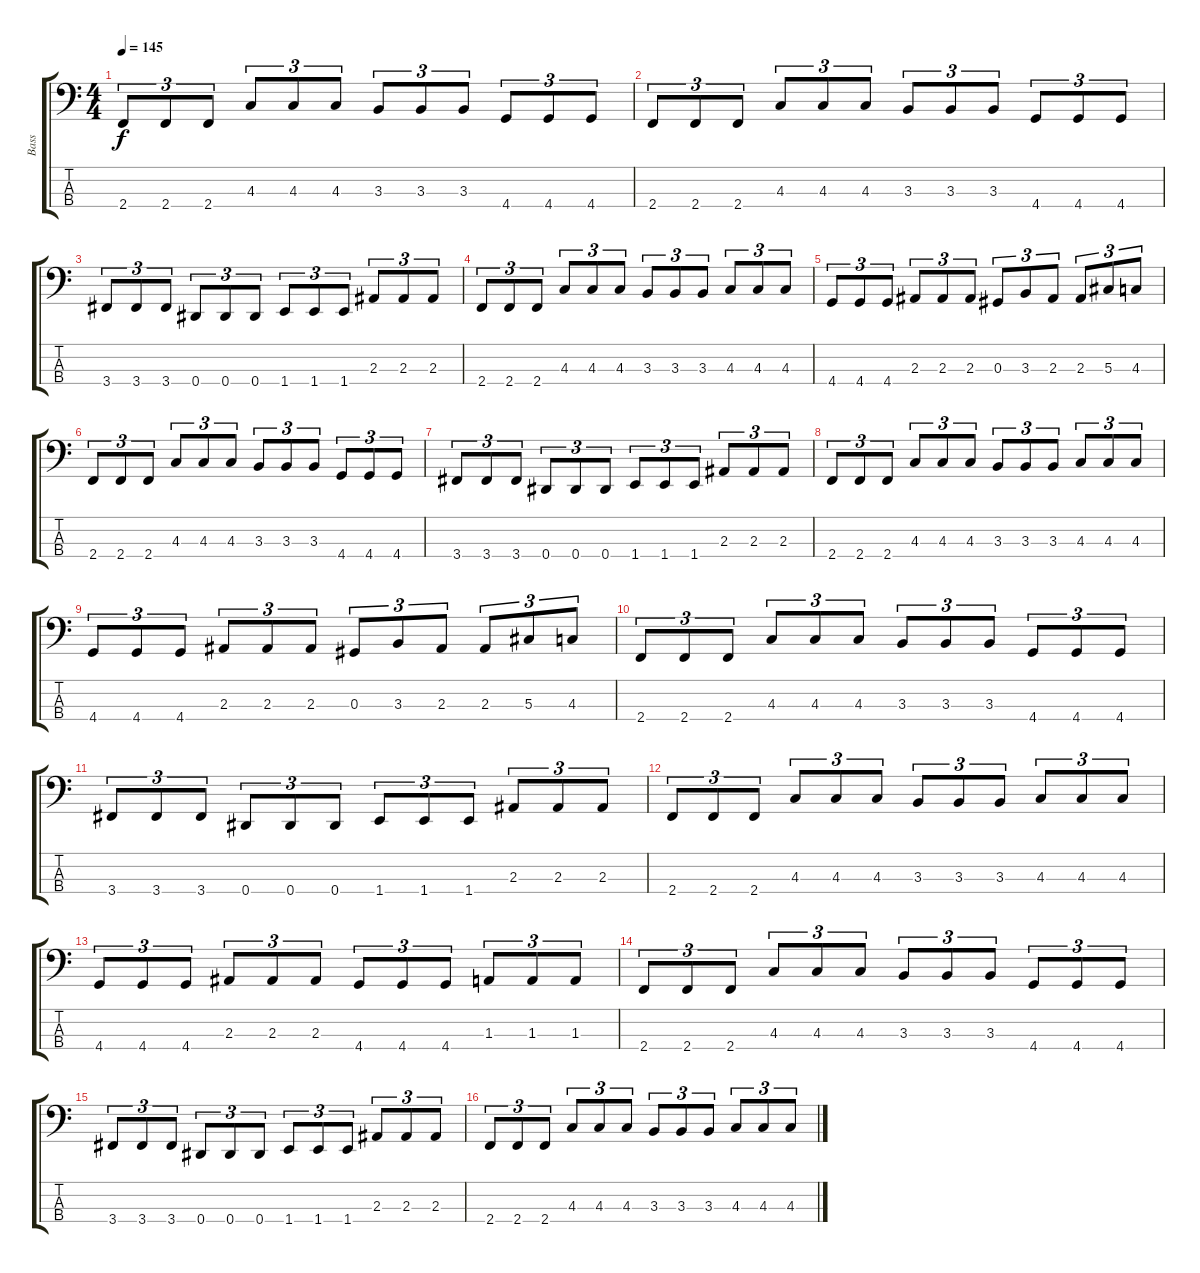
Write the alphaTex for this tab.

\track ("Bass" "Bass") {instrument electricbasspick}
\staff {score tabs}
\tuning (Gb2 Db2 Ab1 Eb1) {hide}
\ts (4 4)
\tempo 145
\clef f4
\ks c
2.4.8{tu (3 2) dy f} 2.4.8{tu (3 2)} 2.4.8{tu (3 2)} 4.3.8{tu (3 2)} 4.3.8{tu (3 2)} 4.3.8{tu (3 2)} 3.3.8{tu (3 2)} 3.3.8{tu (3 2)} 3.3.8{tu (3 2)} 4.4.8{tu (3 2)} 4.4.8{tu (3 2)} 4.4.8{tu (3 2)} |
2.4.8{tu (3 2)} 2.4.8{tu (3 2)} 2.4.8{tu (3 2)} 4.3.8{tu (3 2)} 4.3.8{tu (3 2)} 4.3.8{tu (3 2)} 3.3.8{tu (3 2)} 3.3.8{tu (3 2)} 3.3.8{tu (3 2)} 4.4.8{tu (3 2)} 4.4.8{tu (3 2)} 4.4.8{tu (3 2)} |
3.4.8{tu (3 2)} 3.4.8{tu (3 2)} 3.4.8{tu (3 2)} 0.4.8{tu (3 2)} 0.4.8{tu (3 2)} 0.4.8{tu (3 2)} 1.4.8{tu (3 2)} 1.4.8{tu (3 2)} 1.4.8{tu (3 2)} 2.3.8{tu (3 2)} 2.3.8{tu (3 2)} 2.3.8{tu (3 2)} |
2.4.8{tu (3 2)} 2.4.8{tu (3 2)} 2.4.8{tu (3 2)} 4.3.8{tu (3 2)} 4.3.8{tu (3 2)} 4.3.8{tu (3 2)} 3.3.8{tu (3 2)} 3.3.8{tu (3 2)} 3.3.8{tu (3 2)} 4.3.8{tu (3 2)} 4.3.8{tu (3 2)} 4.3.8{tu (3 2)} |
4.4.8{tu (3 2)} 4.4.8{tu (3 2)} 4.4.8{tu (3 2)} 2.3.8{tu (3 2)} 2.3.8{tu (3 2)} 2.3.8{tu (3 2)} 0.3.8{tu (3 2)} 3.3.8{tu (3 2)} 2.3.8{tu (3 2)} 2.3.8{tu (3 2)} 5.3.8{tu (3 2)} 4.3.8{tu (3 2)} |
2.4.8{tu (3 2)} 2.4.8{tu (3 2)} 2.4.8{tu (3 2)} 4.3.8{tu (3 2)} 4.3.8{tu (3 2)} 4.3.8{tu (3 2)} 3.3.8{tu (3 2)} 3.3.8{tu (3 2)} 3.3.8{tu (3 2)} 4.4.8{tu (3 2)} 4.4.8{tu (3 2)} 4.4.8{tu (3 2)} |
3.4.8{tu (3 2)} 3.4.8{tu (3 2)} 3.4.8{tu (3 2)} 0.4.8{tu (3 2)} 0.4.8{tu (3 2)} 0.4.8{tu (3 2)} 1.4.8{tu (3 2)} 1.4.8{tu (3 2)} 1.4.8{tu (3 2)} 2.3.8{tu (3 2)} 2.3.8{tu (3 2)} 2.3.8{tu (3 2)} |
2.4.8{tu (3 2)} 2.4.8{tu (3 2)} 2.4.8{tu (3 2)} 4.3.8{tu (3 2)} 4.3.8{tu (3 2)} 4.3.8{tu (3 2)} 3.3.8{tu (3 2)} 3.3.8{tu (3 2)} 3.3.8{tu (3 2)} 4.3.8{tu (3 2)} 4.3.8{tu (3 2)} 4.3.8{tu (3 2)} |
4.4.8{tu (3 2)} 4.4.8{tu (3 2)} 4.4.8{tu (3 2)} 2.3.8{tu (3 2)} 2.3.8{tu (3 2)} 2.3.8{tu (3 2)} 0.3.8{tu (3 2)} 3.3.8{tu (3 2)} 2.3.8{tu (3 2)} 2.3.8{tu (3 2)} 5.3.8{tu (3 2)} 4.3.8{tu (3 2)} |
2.4.8{tu (3 2)} 2.4.8{tu (3 2)} 2.4.8{tu (3 2)} 4.3.8{tu (3 2)} 4.3.8{tu (3 2)} 4.3.8{tu (3 2)} 3.3.8{tu (3 2)} 3.3.8{tu (3 2)} 3.3.8{tu (3 2)} 4.4.8{tu (3 2)} 4.4.8{tu (3 2)} 4.4.8{tu (3 2)} |
3.4.8{tu (3 2)} 3.4.8{tu (3 2)} 3.4.8{tu (3 2)} 0.4.8{tu (3 2)} 0.4.8{tu (3 2)} 0.4.8{tu (3 2)} 1.4.8{tu (3 2)} 1.4.8{tu (3 2)} 1.4.8{tu (3 2)} 2.3.8{tu (3 2)} 2.3.8{tu (3 2)} 2.3.8{tu (3 2)} |
2.4.8{tu (3 2)} 2.4.8{tu (3 2)} 2.4.8{tu (3 2)} 4.3.8{tu (3 2)} 4.3.8{tu (3 2)} 4.3.8{tu (3 2)} 3.3.8{tu (3 2)} 3.3.8{tu (3 2)} 3.3.8{tu (3 2)} 4.3.8{tu (3 2)} 4.3.8{tu (3 2)} 4.3.8{tu (3 2)} |
4.4.8{tu (3 2)} 4.4.8{tu (3 2)} 4.4.8{tu (3 2)} 2.3.8{tu (3 2)} 2.3.8{tu (3 2)} 2.3.8{tu (3 2)} 4.4.8{tu (3 2)} 4.4.8{tu (3 2)} 4.4.8{tu (3 2)} 1.3.8{tu (3 2)} 1.3.8{tu (3 2)} 1.3.8{tu (3 2)} |
2.4.8{tu (3 2)} 2.4.8{tu (3 2)} 2.4.8{tu (3 2)} 4.3.8{tu (3 2)} 4.3.8{tu (3 2)} 4.3.8{tu (3 2)} 3.3.8{tu (3 2)} 3.3.8{tu (3 2)} 3.3.8{tu (3 2)} 4.4.8{tu (3 2)} 4.4.8{tu (3 2)} 4.4.8{tu (3 2)} |
3.4.8{tu (3 2)} 3.4.8{tu (3 2)} 3.4.8{tu (3 2)} 0.4.8{tu (3 2)} 0.4.8{tu (3 2)} 0.4.8{tu (3 2)} 1.4.8{tu (3 2)} 1.4.8{tu (3 2)} 1.4.8{tu (3 2)} 2.3.8{tu (3 2)} 2.3.8{tu (3 2)} 2.3.8{tu (3 2)} |
2.4.8{tu (3 2)} 2.4.8{tu (3 2)} 2.4.8{tu (3 2)} 4.3.8{tu (3 2)} 4.3.8{tu (3 2)} 4.3.8{tu (3 2)} 3.3.8{tu (3 2)} 3.3.8{tu (3 2)} 3.3.8{tu (3 2)} 4.3.8{tu (3 2)} 4.3.8{tu (3 2)} 4.3.8{tu (3 2)}
